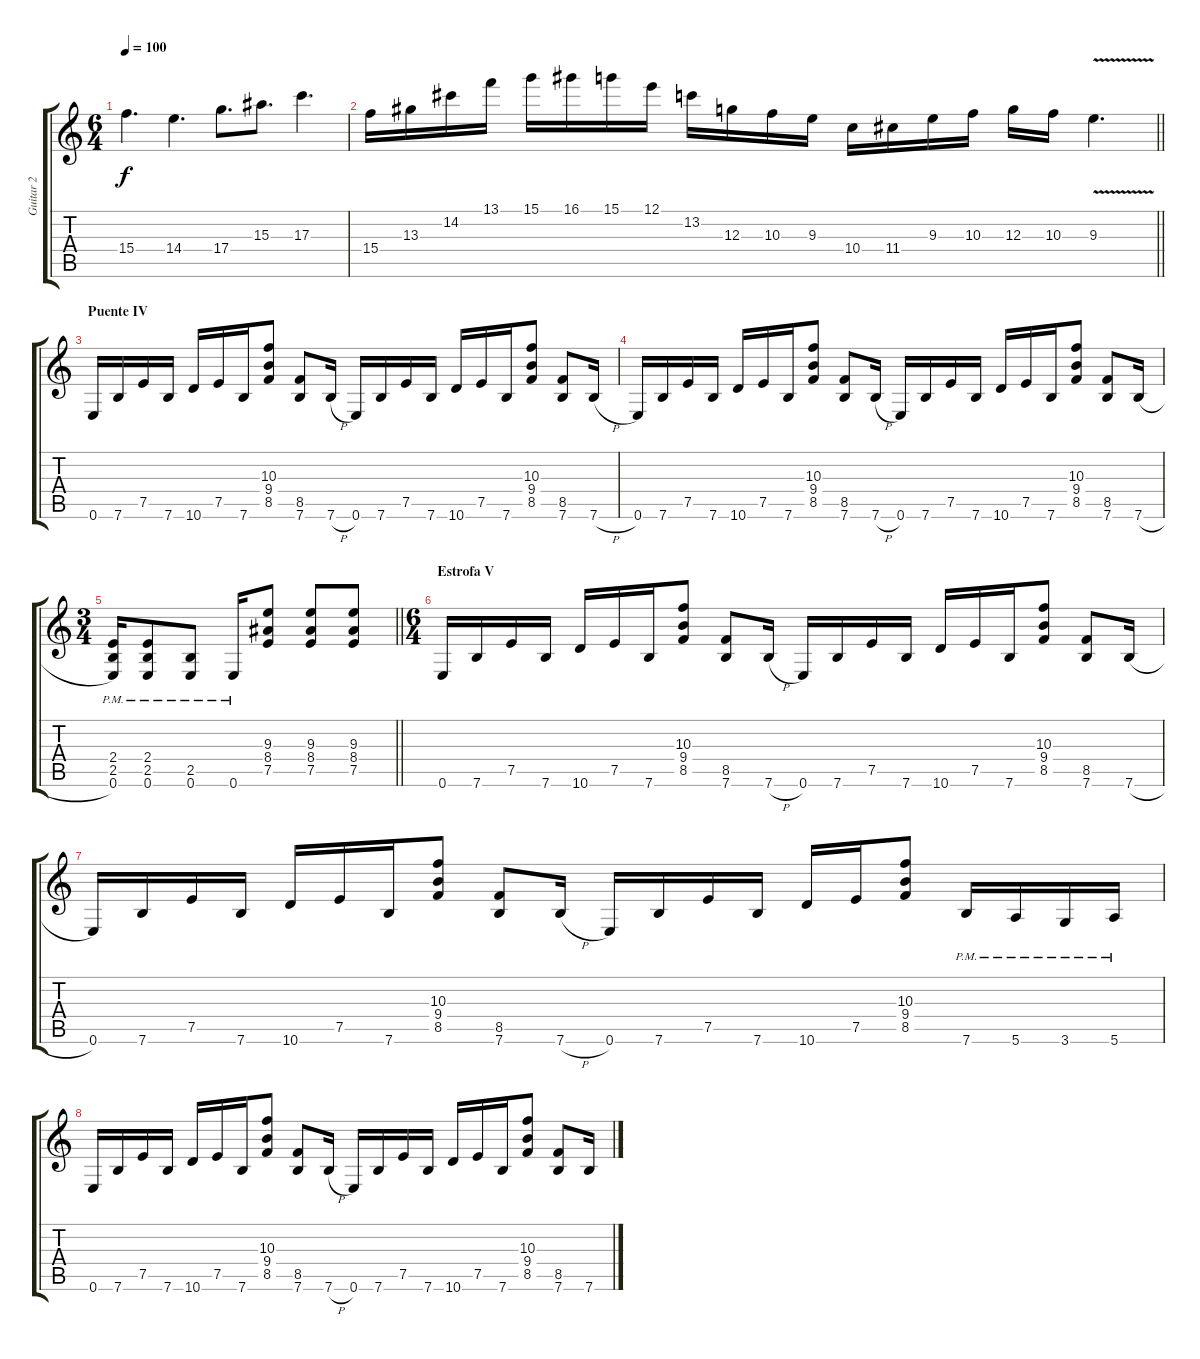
\track ("Guitar 2" "Guitar 2") {instrument distortionguitar}
\staff {score tabs}
\tuning (E4 B3 G3 D3 A2 E2) {hide}
\ts (6 4)
\tempo 100
\clef g2
\ks c
15.4.4{d dy f} 14.4.4{d} 17.4.8{d} 15.3.8{d} 17.3.4{d} |
\barLineRight lightlight
15.4.16 13.3.16 14.2.16 13.1.16 15.1.16 16.1.16 15.1.16 12.1.16 13.2.16 12.3.16 10.3.16 9.3.16 10.4.16 11.4.16 9.3.16 10.3.16 12.3.16 10.3.16 9.3{v}.4{d} |
\section ("" "Puente IV")
0.6.16 7.6.16 7.5.16 7.6.16 10.6.16 7.5.16 7.6.16 (10.3 9.4 8.5).8 (8.5 7.6).8 7.6{h}.16 0.6.16 7.6.16 7.5.16 7.6.16 10.6.16 7.5.16 7.6.16 (10.3 9.4 8.5).8 (8.5 7.6).8 7.6{h}.16 |
0.6.16 7.6.16 7.5.16 7.6.16 10.6.16 7.5.16 7.6.16 (10.3 9.4 8.5).8 (8.5 7.6).8 7.6{h}.16 0.6.16 7.6.16 7.5.16 7.6.16 10.6.16 7.5.16 7.6.16 (10.3 9.4 8.5).8 (8.5 7.6).8 7.6{h}.16 |
\ts (3 4)
\barLineRight lightlight
(2.4{pm} 2.5{pm} 0.6{pm}).16 (2.4{pm} 2.5{pm} 0.6{pm}).8 (2.5{pm} 0.6{pm}).8 0.6{pm}.16 (9.3 8.4 7.5).8 (9.3 8.4 7.5).8 (9.3 8.4 7.5).8 |
\ts (6 4)
\section ("" "Estrofa V")
0.6.16 7.6.16 7.5.16 7.6.16 10.6.16 7.5.16 7.6.16 (10.3 9.4 8.5).8 (8.5 7.6).8 7.6{h}.16 0.6.16 7.6.16 7.5.16 7.6.16 10.6.16 7.5.16 7.6.16 (10.3 9.4 8.5).8 (8.5 7.6).8 7.6{h}.16 |
0.6.16 7.6.16 7.5.16 7.6.16 10.6.16 7.5.16 7.6.16 (10.3 9.4 8.5).8 (8.5 7.6).8 7.6{h}.16 0.6.16 7.6.16 7.5.16 7.6.16 10.6.16 7.5.16 (10.3 9.4 8.5).8 7.6{pm}.16 5.6{pm}.16 3.6{pm}.16 5.6{pm}.16 |
0.6.16 7.6.16 7.5.16 7.6.16 10.6.16 7.5.16 7.6.16 (10.3 9.4 8.5).8 (8.5 7.6).8 7.6{h}.16 0.6.16 7.6.16 7.5.16 7.6.16 10.6.16 7.5.16 7.6.16 (10.3 9.4 8.5).8 (8.5 7.6).8 7.6{h}.16
